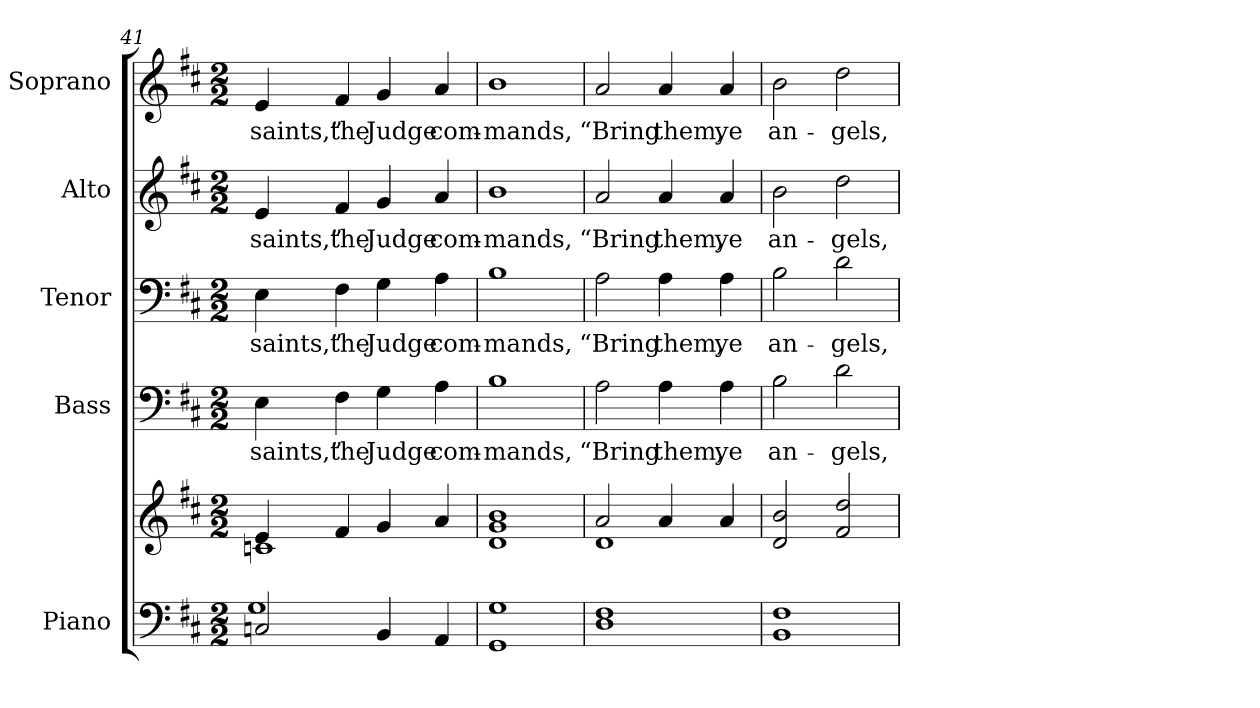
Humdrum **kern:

**kern	**kern	**kern	**text	**kern	**text	**kern	**text	**kern	**text
*part5	*part5	*part4	*part4	*part3	*part3	*part2	*part2	*part1	*part1
*staff6	*staff5	*staff4	*staff4	*staff3	*staff3	*staff2	*staff2	*staff1	*staff1
*I"Piano	*	*I"Bass	*	*I"Tenor	*	*I"Alto	*	*I"Soprano	*
*I'Pno.	*	*I'B.	*	*I'T.	*	*I'A.	*	*I'S.	*
!!LO:PB:g=z
*clefF4	*clefG2	*clefF4	*	*clefF4	*	*clefG2	*	*clefG2	*
*k[f#c#]	*k[f#c#]	*k[f#c#]	*	*k[f#c#]	*	*k[f#c#]	*	*k[f#c#]	*
*D:	*D:	*D:	*	*D:	*	*D:	*	*D:	*
*M2/2	*M2/2	*M2/2	*	*M2/2	*	*M2/2	*	*M2/2	*
=41	=41	=41	=41	=41	=41	=41	=41	=41	=41
*^	*^	*	*	*	*	*	*	*	*
!	!	!	!	!	!LO:LY:b:color=#000000	!	!	!	!	!	!
!	!	!	!	!	!	!	!LO:LY:b:color=#000000	!	!	!	!
!	!	!	!	!	!	!	!	!	!LO:LY:b:color=#000000	!	!
!	!	!	!	!	!	!	!	!	!	!	!LO:LY:b:color=#000000
2Cni/	1Gi	4ei/	1cni	4Ei\	saints,”	4Ei\	saints,”	4ei/	saints,”	4ei/	saints,”
!	!	!	!	!	!LO:LY:b:color=#000000	!	!	!	!	!	!
!	!	!	!	!	!	!	!LO:LY:b:color=#000000	!	!	!	!
!	!	!	!	!	!	!	!	!	!LO:LY:b:color=#000000	!	!
!	!	!	!	!	!	!	!	!	!	!	!LO:LY:b:color=#000000
.	.	4f#i/	.	4F#i\	the	4F#i\	the	4f#i/	the	4f#i/	the
!	!	!	!	!	!LO:LY:b:color=#000000	!	!	!	!	!	!
!	!	!	!	!	!	!	!LO:LY:b:color=#000000	!	!	!	!
!	!	!	!	!	!	!	!	!	!LO:LY:b:color=#000000	!	!
!	!	!	!	!	!	!	!	!	!	!	!LO:LY:b:color=#000000
4BBi/	.	4gi/	.	4Gi\	Judge	4Gi\	Judge	4gi/	Judge	4gi/	Judge
!	!	!	!	!	!LO:LY:b:color=#000000	!	!	!	!	!	!
!	!	!	!	!	!	!	!LO:LY:b:color=#000000	!	!	!	!
!	!	!	!	!	!	!	!	!	!LO:LY:b:color=#000000	!	!
!	!	!	!	!	!	!	!	!	!	!	!LO:LY:b:color=#000000
4AAi/	.	4ai/	.	4Ai\	com-	4Ai\	com-	4ai/	com-	4ai/	com-
*v	*v	*	*	*	*	*	*	*	*	*	*
*	*v	*v	*	*	*	*	*	*	*	*
=42	=42	=42	=42	=42	=42	=42	=42	=42	=42
!	!	!	!LO:LY:b:color=#000000	!	!	!	!	!	!
!	!	!	!	!	!LO:LY:b:color=#000000	!	!	!	!
!	!	!	!	!	!	!	!LO:LY:b:color=#000000	!	!
!	!	!	!	!	!	!	!	!	!LO:LY:b:color=#000000
1GGi 1Gi	1di 1gi 1bi	1Bi	-mands,	1Bi	-mands,	1bi	-mands,	1bi	-mands,
=43	=43	=43	=43	=43	=43	=43	=43	=43	=43
*	*^	*	*	*	*	*	*	*	*
!	!	!	!	!LO:LY:b:color=#000000	!	!	!	!	!	!
!	!	!	!	!	!	!LO:LY:b:color=#000000	!	!	!	!
!	!	!	!	!	!	!	!	!LO:LY:b:color=#000000	!	!
!	!	!	!	!	!	!	!	!	!	!LO:LY:b:color=#000000
1Di 1F#i	2ai/	1di	2Ai\	“Bring	2Ai\	“Bring	2ai/	“Bring	2ai/	“Bring
!	!	!	!	!LO:LY:b:color=#000000	!	!	!	!	!	!
!	!	!	!	!	!	!LO:LY:b:color=#000000	!	!	!	!
!	!	!	!	!	!	!	!	!LO:LY:b:color=#000000	!	!
!	!	!	!	!	!	!	!	!	!	!LO:LY:b:color=#000000
.	4ai/	.	4Ai\	them,	4Ai\	them,	4ai/	them,	4ai/	them,
!	!	!	!	!LO:LY:b:color=#000000	!	!	!	!	!	!
!	!	!	!	!	!	!LO:LY:b:color=#000000	!	!	!	!
!	!	!	!	!	!	!	!	!LO:LY:b:color=#000000	!	!
!	!	!	!	!	!	!	!	!	!	!LO:LY:b:color=#000000
.	4ai/	.	4Ai\	ye	4Ai\	ye	4ai/	ye	4ai/	ye
*	*v	*v	*	*	*	*	*	*	*	*
=44	=44	=44	=44	=44	=44	=44	=44	=44	=44
!	!	!	!LO:LY:b:color=#000000	!	!	!	!	!	!
!	!	!	!	!	!LO:LY:b:color=#000000	!	!	!	!
!	!	!	!	!	!	!	!LO:LY:b:color=#000000	!	!
!	!	!	!	!	!	!	!	!	!LO:LY:b:color=#000000
1BBi 1F#i	2di/ 2bi	2Bi\	an-	2Bi\	an-	2bi\	an-	2bi\	an-
!	!	!	!LO:LY:b:color=#000000	!	!	!	!	!	!
!	!	!	!	!	!LO:LY:b:color=#000000	!	!	!	!
!	!	!	!	!	!	!	!LO:LY:b:color=#000000	!	!
!	!	!	!	!	!	!	!	!	!LO:LY:b:color=#000000
.	2f#i/ 2ddi	2di\	-gels,	2di\	-gels,	2ddi\	-gels,	2ddi\	-gels,
=	=	=	=	=	=	=	=	=	=
*-	*-	*-	*-	*-	*-	*-	*-	*-	*-
